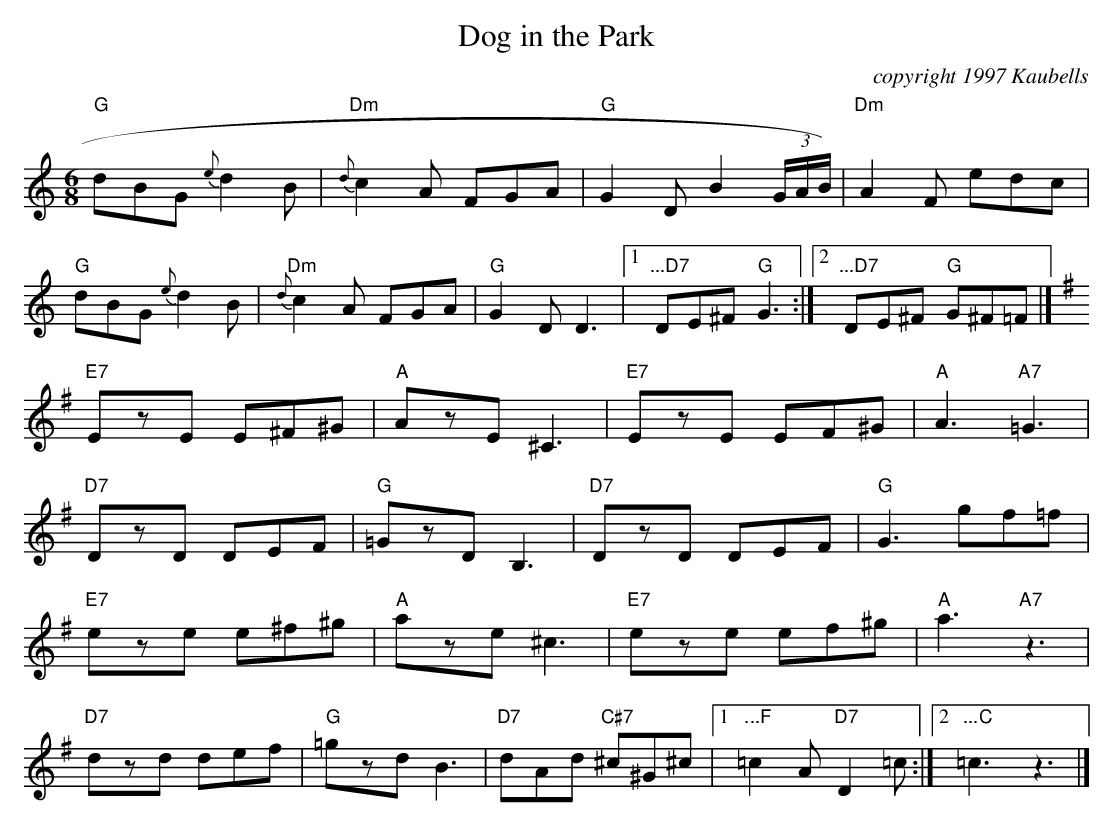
X:1
T:Dog in the Park
C:copyright 1997 Kaubells
E:14                   % note spacing
M:6/8
K:GMix
"G"dBG {e}d2B|{d}"Dm"c2A FGA|"G"G2D B2(3G/A/B/)|"Dm"A2F edc|*
"G"dBG {e}d2B|{d}"Dm"c2A FGA|"G"G2D D3|[1 "...D7"DE^F "G"G3:|[2 "...D7"DE^F "G"G^F=F|]*
K:G
E:16
"E7"EzE E^F^G|"A"AzE ^C3|"E7"EzE EF^G|"A"A3 "A7"=G3|*
"D7"DzD DEF|"G"=GzD B,3|"D7"DzD DEF|"G"G3 gf=f|*
"E7"eze e^f^g|"A"aze ^c3|"E7"eze ef^g|"A"a3 "A7"z3|*
E:14
"D7"dzd def|"G"=gzd B3|"D7"dAd "C#7"^c^G^c|1"...F"=c2A "D7"D2=c:|2"...C"=c3 z3|]*

\bigskip
\bigskip
